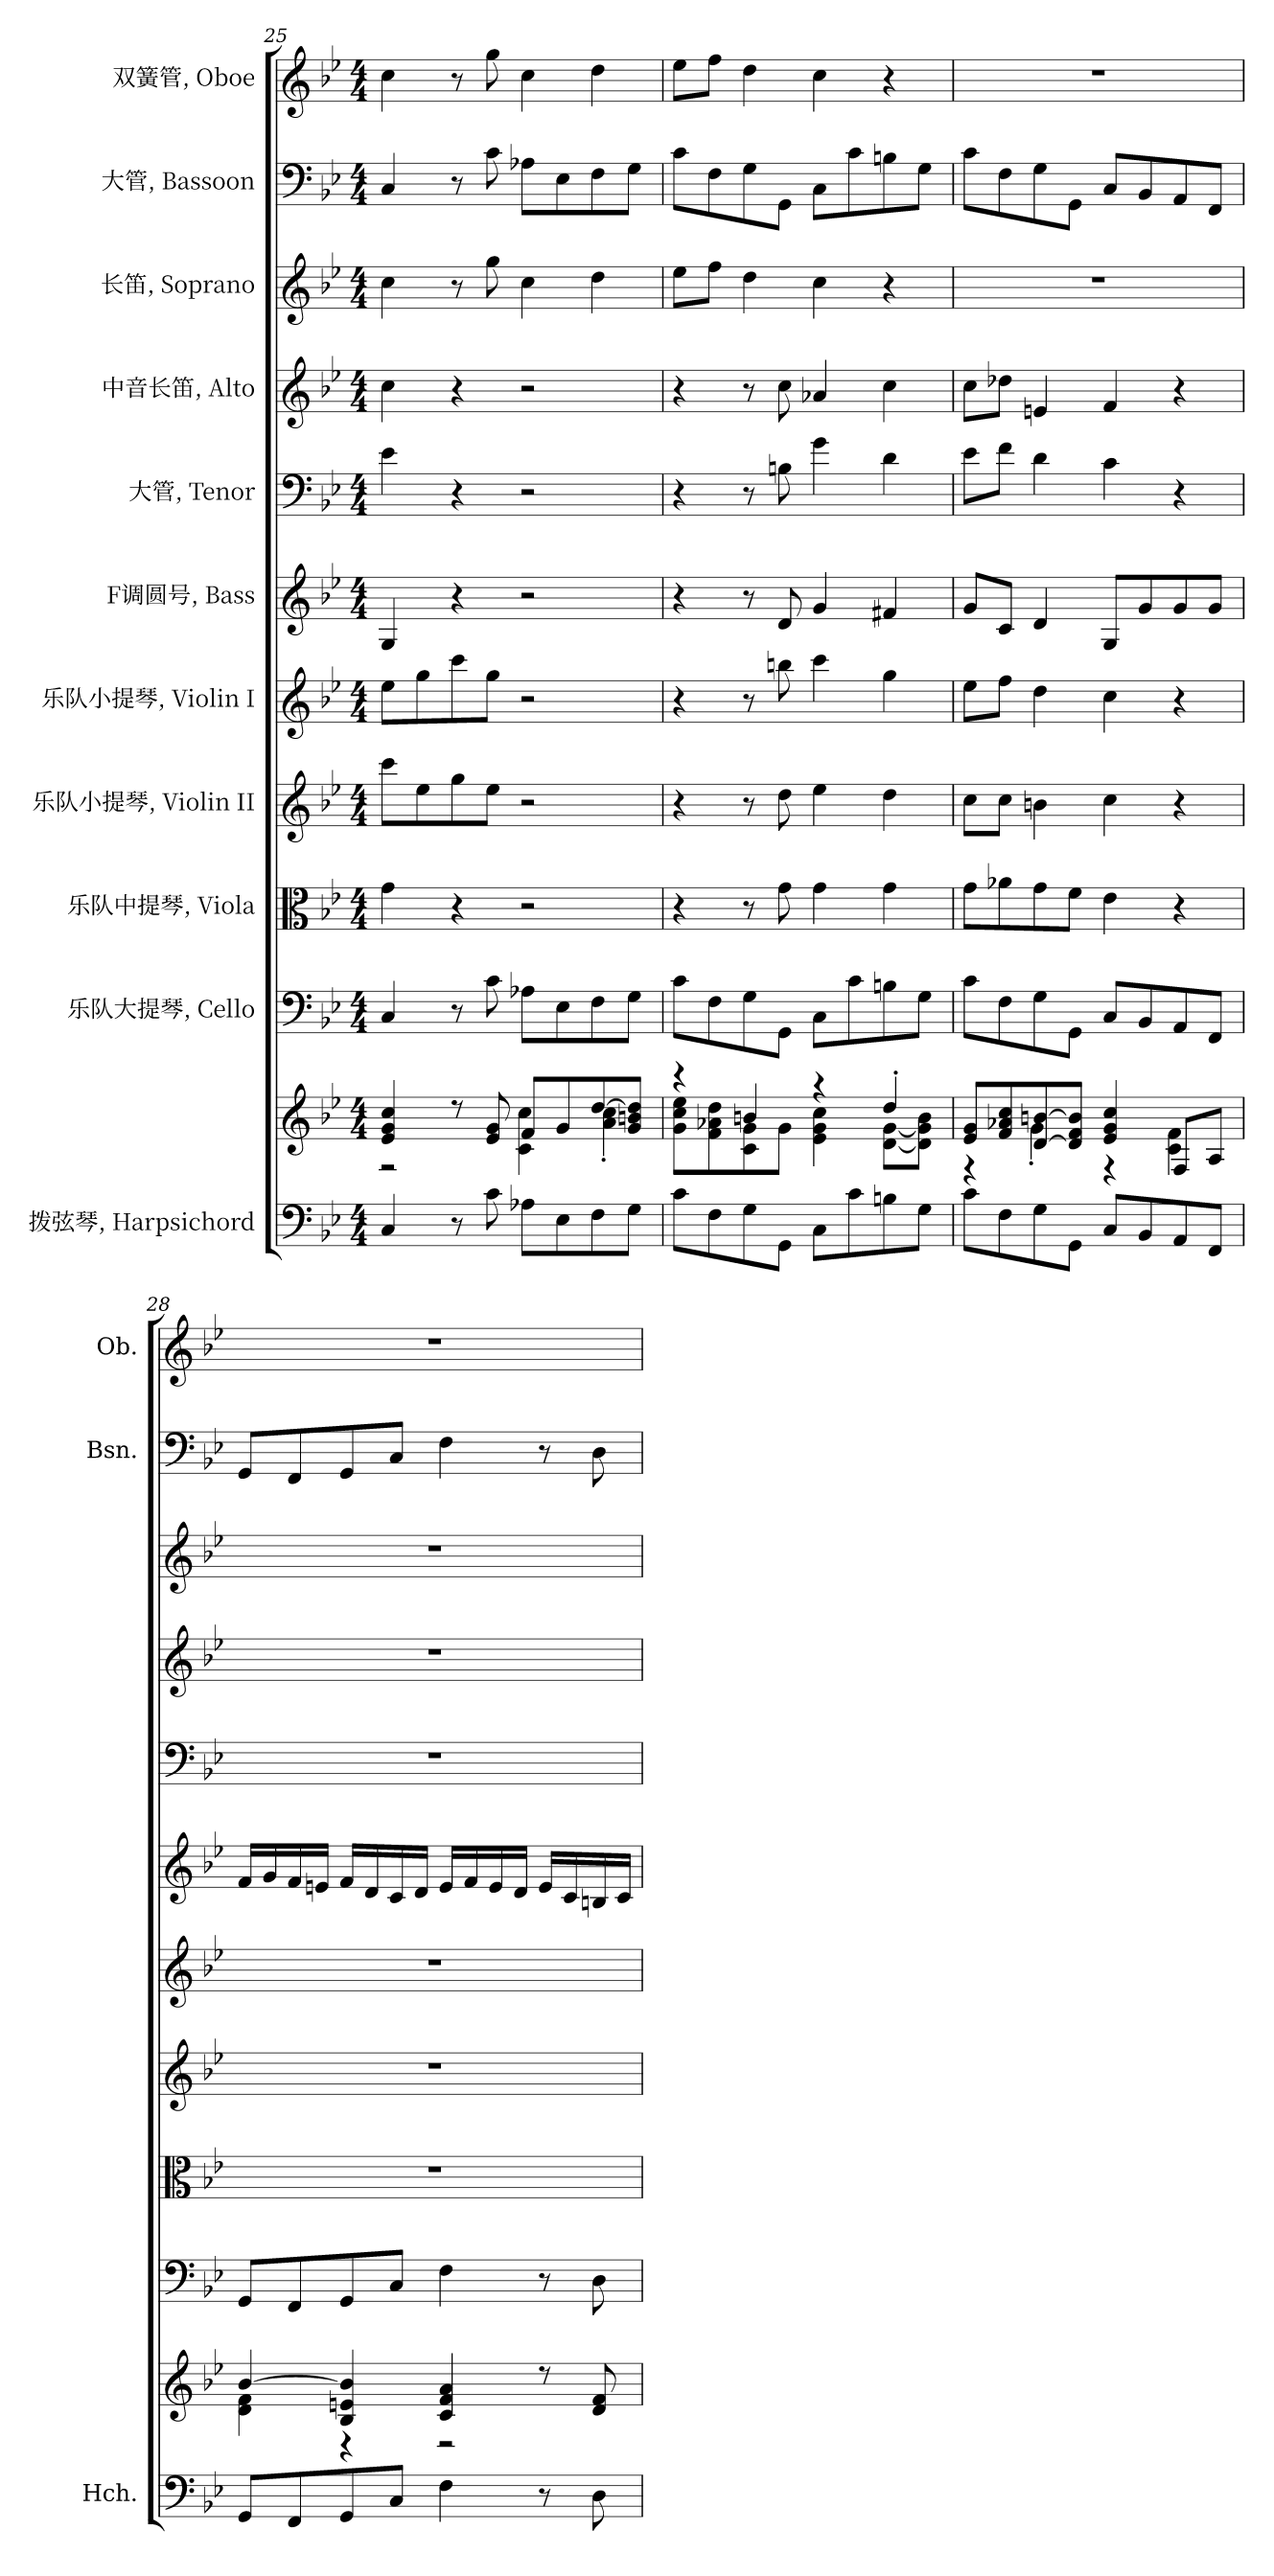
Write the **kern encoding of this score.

**kern	**kern	**kern	**kern	**kern	**kern	**kern	**kern	**kern	**kern	**kern	**kern
*part11	*part11	*part10	*part9	*part8	*part7	*part6	*part5	*part4	*part3	*part2	*part1
*staff12	*staff11	*staff10	*staff9	*staff8	*staff7	*staff6	*staff5	*staff4	*staff3	*staff2	*staff1
*I"拨弦琴, Harpsichord	*	*I"乐队大提琴, Cello	*I"乐队中提琴, Viola	*I"乐队小提琴, Violin II	*I"乐队小提琴, Violin I	*I"F调圆号, Bass	*I"大管, Tenor	*I"中音长笛, Alto	*I"长笛, Soprano	*I"大管, Bassoon	*I"双簧管, Oboe
*I'Hch.	*	*	*	*	*	*	*	*	*	*I'Bsn.	*I'Ob.
*clefF4	*clefG2	*clefF4	*clefC3	*clefG2	*clefG2	*clefG2	*clefF4	*clefG2	*clefG2	*clefF4	*clefG2
*	*	*	*	*	*	*ITrd4c7	*	*ITrd3c5	*	*	*
*k[b-e-]	*k[b-e-]	*k[b-e-]	*k[b-e-]	*k[b-e-]	*k[b-e-]	*k[b-e-a-]	*k[b-e-]	*k[b-]	*k[b-e-]	*k[b-e-]	*k[b-e-]
*M4/4	*M4/4	*M4/4	*M4/4	*M4/4	*M4/4	*M4/4	*M4/4	*M4/4	*M4/4	*M4/4	*M4/4
=25	=25	=25	=25	=25	=25	=25	=25	=25	=25	=25	=25
*	*^	*	*	*	*	*	*	*	*	*	*
4C/	4e-/ 4g/ 4cc/	2r	4C/	4g\	8ccc\L	8ee-\L	4C/	4e-\	4g\	4cc\	4C/	4cc\
.	.	.	.	.	8ee-\	8gg\	.	.	.	.	.	.
8r	8r	.	8r	4r	8gg\	8ccc\	4r	4r	4r	8r	8r	8r
8c\	8e-/ 8g/	.	8c\	.	8ee-\J	8gg\J	.	.	.	8gg\	8c\	8gg\
8A-X\L	8f/L	4c\ 4cc\	8A-X\L	2r	2r	2r	2r	2r	2r	4cc\	8A-X\L	4cc\
8E-\	8g/	.	8E-\	.	.	.	.	.	.	.	8E-\	.
8F\	[8dd/	4a\' 4cc\'	8F\	.	.	.	.	.	.	4dd\	8F\	4dd\
8G\J	8g/ 8bn/ 8dd/]J	.	8G\J	.	.	.	.	.	.	.	8G\J	.
=26	=26	=26	=26	=26	=26	=26	=26	=26	=26	=26	=26	=26
8c\L	4r	8g\ 8cc\ 8ee-\L	8c\L	4r	4r	4r	4r	4r	4r	8ee-\L	8c\L	8ee-\L
8F\	.	8f\ 8a-X\ 8dd\	8F\	.	.	.	.	.	.	8ff\J	8F\	8ff\J
8G\	4bn/	8c\ 8g\	8G\	8r	8r	8r	8r	8r	8r	4dd\	8G\	4dd\
8GG\J	.	8g\J	8GG\J	8g\	8dd\	8bbn\	8G/	8Bn\	8g\	.	8GG\J	.
8C\L	4r	4e-\ 4g\ 4cc\	8C\L	4g\	4ee-\	4ccc\	4c/	4g\	4e-X/	4cc\	8C\L	4cc\
8c\	.	.	8c\	.	.	.	.	.	.	.	8c\	.
8Bn\	4dd'/	[8d\ [8g\L	8Bn\	4g\	4dd\	4gg\	4Bn/	4d\	4g\	4r	8Bn\	4r
8G\J	.	8d\] 8g\] 8b\J	8G\J	.	.	.	.	.	.	.	8G\J	.
!!LO:PB:g=z
=27	=27	=27	=27	=27	=27	=27	=27	=27	=27	=27	=27	=27
8c\L	8e-/ 8g/L	4r	8c\L	8g\L	8cc\L	8ee-\L	8c/L	8e-\L	8g\L	1r	8c\L	1r
8F\	8f/ 8a-X/ 8cc/	.	8F\	8a-X\	8cc\J	8ff\J	8F/J	8f\J	8a-X\J	.	8F\	.
8G\	[8d/ [8bn/	4g'\	8G\	8g\	4bn\	4dd\	4G/	4d\	4Bn/	.	8G\	.
8GG\J	8d/] 8f/ 8b/]J	.	8GG\J	8f\J	.	.	.	.	.	.	8GG\J	.
8C/L	4e-/ 4g/ 4cc/	4r	8C/L	4e-\	4cc\	4cc\	8C/L	4c\	4c/	.	8C/L	.
8BB-/	.	.	8BB-/	.	.	.	8c/	.	.	.	8BB-/	.
8AA/	8F/L	4c\ 4f\	8AA/	4r	4r	4r	8c/	4r	4r	.	8AA/	.
8FF/J	8A/J	.	8FF/J	.	.	.	8c/J	.	.	.	8FF/J	.
=28	=28	=28	=28	=28	=28	=28	=28	=28	=28	=28	=28	=28
8GG/L	[4b-/	4d\ 4f\	8GG/L	1r	1r	1r	16B-/LL	1r	1r	1r	8GG/L	1r
.	.	.	.	.	.	.	16c/	.	.	.	.	.
8FF/	.	.	8FF/	.	.	.	16B-/	.	.	.	8FF/	.
.	.	.	.	.	.	.	16An/JJ	.	.	.	.	.
8GG/	4B-/ 4en/ 4b-/]	4r	8GG/	.	.	.	16B-/LL	.	.	.	8GG/	.
.	.	.	.	.	.	.	16G/	.	.	.	.	.
8C/J	.	.	8C/J	.	.	.	16F/	.	.	.	8C/J	.
.	.	.	.	.	.	.	16G/JJ	.	.	.	.	.
4F\	4c/ 4f/ 4a/	2r	4F\	.	.	.	16A/LL	.	.	.	4F\	.
.	.	.	.	.	.	.	16B-/	.	.	.	.	.
.	.	.	.	.	.	.	16A/	.	.	.	.	.
.	.	.	.	.	.	.	16G/JJ	.	.	.	.	.
8r	8r	.	8r	.	.	.	16A/LL	.	.	.	8r	.
.	.	.	.	.	.	.	16F/	.	.	.	.	.
8D\	8d/ 8f/	.	8D\	.	.	.	16En/	.	.	.	8D\	.
.	.	.	.	.	.	.	16F/JJ	.	.	.	.	.
*	*v	*v	*	*	*	*	*	*	*	*	*	*
=	=	=	=	=	=	=	=	=	=	=	=
*-	*-	*-	*-	*-	*-	*-	*-	*-	*-	*-	*-
